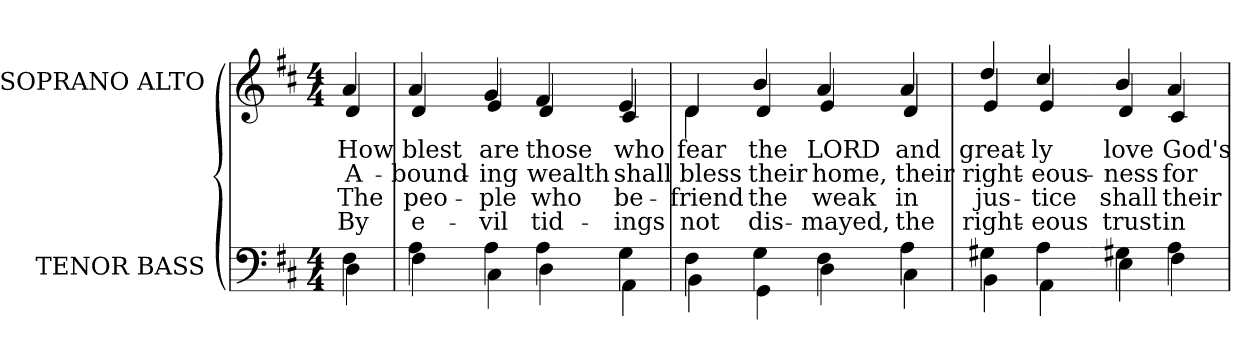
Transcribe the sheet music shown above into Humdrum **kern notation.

**kern	**kern	**text	**text	**text	**text
*part2	*part1	*part1	*part1	*part1	*part1
*staff2	*staff1	*staff1	*staff1	*staff1	*staff1
*I"TENOR BASS	*I"SOPRANO ALTO	*	*	*	*
*I'T. B.	*I'S. A.	*	*	*	*
!!LO:PB:g=z
*clefF4	*clefG2	*	*	*	*
*k[f#c#]	*k[f#c#]	*	*	*	*
*D:	*D:	*	*	*	*
*M4/4	*M4/4	*	*	*	*
=	=	=	=	=	=
*^	*	*	*	*	*
!	!	!LO:TX:b:cj:t=1	!	!	!	!
!	!	!LO:TX:b:cj:t=2	!	!	!	!
!	!	!LO:TX:b:cj:t=3	!	!	!	!
!	!	!LO:TX:b:cj:t=4	!	!	!	!
!	!	!	!LO:LY:b:color=#000000	!LO:LY:b:color=#000000	!LO:LY:b:color=#000000	!LO:LY:b:color=#000000
*	*	*^	*	*	*	*
4F#i\	4Di\	4ai/	4di/	How	A-	The	By
=	=	=	=	=	=	=	=
!	!	!	!	!LO:LY:b:color=#000000	!LO:LY:b:color=#000000	!LO:LY:b:color=#000000	!LO:LY:b:color=#000000
4Ai\	4F#i\	4ai/	4di/	blest	-bound-	peo-	e-
!	!	!	!	!LO:LY:b:color=#000000	!LO:LY:b:color=#000000	!LO:LY:b:color=#000000	!LO:LY:b:color=#000000
4Ai\	4C#i\	4gi/	4ei/	are	-ing	-ple	-vil
!	!	!	!	!LO:LY:b:color=#000000	!LO:LY:b:color=#000000	!LO:LY:b:color=#000000	!LO:LY:b:color=#000000
4Ai\	4Di\	4f#i/	4di/	those	wealth	who	tid-
!	!	!	!	!LO:LY:b:color=#000000	!LO:LY:b:color=#000000	!LO:LY:b:color=#000000	!LO:LY:b:color=#000000
4Gi\	4AAi\	4ei/	4c#i/	who	shall	be-	-ings
=1	=1	=1	=1	=1	=1	=1	=1
!	!	!	!	!LO:LY:b:color=#000000	!LO:LY:b:color=#000000	!LO:LY:b:color=#000000	!LO:LY:b:color=#000000
4F#i\	4BBi\	4di/	4di\	fear	bless	-friend	not
!	!	!	!	!LO:LY:b:color=#000000	!LO:LY:b:color=#000000	!LO:LY:b:color=#000000	!LO:LY:b:color=#000000
4Gi\	4GGi\	4bi/	4di/	the	their	the	dis-
!	!	!	!	!LO:LY:b:color=#000000	!LO:LY:b:color=#000000	!LO:LY:b:color=#000000	!LO:LY:b:color=#000000
4F#i\	4Di\	4ai/	4ei/	LORD	home,	weak	-mayed,
!	!	!	!	!LO:LY:b:color=#000000	!LO:LY:b:color=#000000	!LO:LY:b:color=#000000	!LO:LY:b:color=#000000
4Ai\	4C#i\	4ai/	4di/	and	their	in	the
=2	=2	=2	=2	=2	=2	=2	=2
!	!	!	!	!LO:LY:b:color=#000000	!LO:LY:b:color=#000000	!LO:LY:b:color=#000000	!LO:LY:b:color=#000000
4G#Xi\	4BBi\	4ddi/	4ei/	great-	right-	jus-	right-
!	!	!	!	!LO:LY:b:color=#000000	!LO:LY:b:color=#000000	!LO:LY:b:color=#000000	!LO:LY:b:color=#000000
4Ai\	4AAi\	4cc#i/	4ei/	-ly	-eous-	-tice	-eous
!!LO:LB:g=z	!!
=3-	=3-	=3-	=3-	=3-	=3-	=3-	=3-
!	!	!	!	!LO:LY:b:color=#000000	!LO:LY:b:color=#000000	!LO:LY:b:color=#000000	!LO:LY:b:color=#000000
4G#Xi\	4Ei\	4bi/	4di/	love	-ness	shall	trust
!	!	!	!	!LO:LY:b:color=#000000	!LO:LY:b:color=#000000	!LO:LY:b:color=#000000	!LO:LY:b:color=#000000
4Ai\	4F#i\	4ai/	4c#i/	God's	for	their	in
*v	*v	*	*	*	*	*	*
*	*v	*v	*	*	*	*
=	=	=	=	=	=
*-	*-	*-	*-	*-	*-
